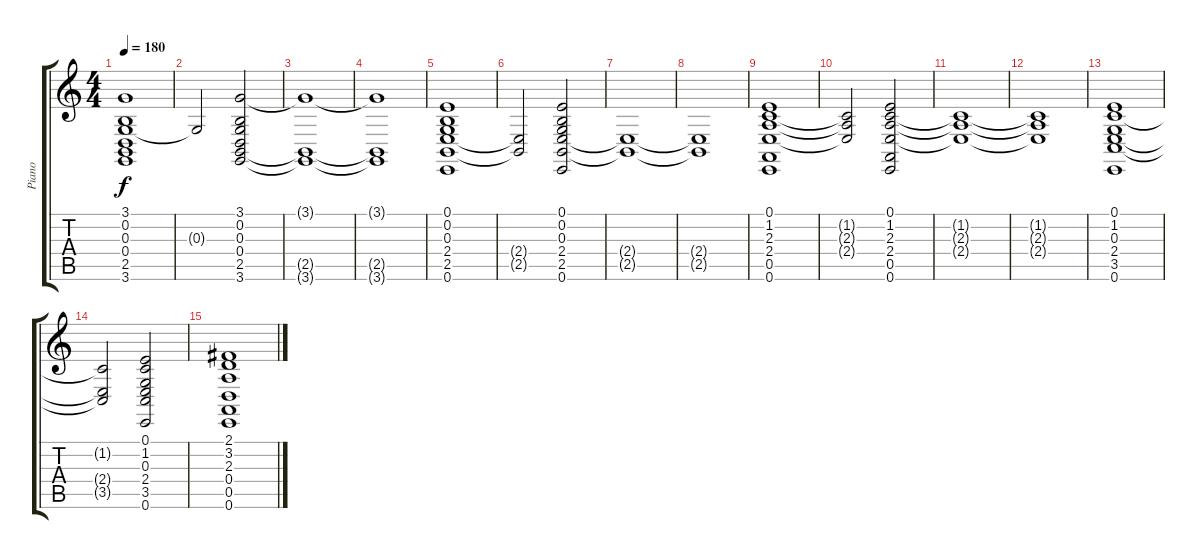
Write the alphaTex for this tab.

\track ("Piano" "Piano") {instrument acousticgrandpiano}
\staff {score tabs}
\tuning (E4 B3 G3 D3 A2 E2) {hide}
\ts (4 4)
\tempo 180
\clef g2
\ks c
(3.1 0.2 0.3 0.4 2.5 3.6).1{dy f} |
0.3{t}.2 (3.1 0.2 0.3 0.4 2.5 3.6).2 |
(3.1{t} 2.5{t} 3.6{t}).1 |
(3.1{t} 2.5{t} 3.6{t}).1 |
(0.1 0.2 0.3 2.4 2.5 0.6).1 |
(2.4{t} 2.5{t}).2 (0.1 0.2 0.3 2.4 2.5 0.6).2 |
(2.4{t} 2.5{t}).1 |
(2.4{t} 2.5{t}).1 |
(0.1 1.2 2.3 2.4 0.5 0.6).1 |
(1.2{t} 2.3{t} 2.4{t}).2 (0.1 1.2 2.3 2.4 0.5 0.6).2 |
(1.2{t} 2.3{t} 2.4{t}).1 |
(1.2{t} 2.3{t} 2.4{t}).1 |
(0.1 1.2 0.3 2.4 3.5 0.6).1 |
(1.2{t} 2.4{t} 3.5{t}).2 (0.1 1.2 0.3 2.4 3.5 0.6).2 |
(2.1 3.2 2.3 0.4 0.5 0.6).1
